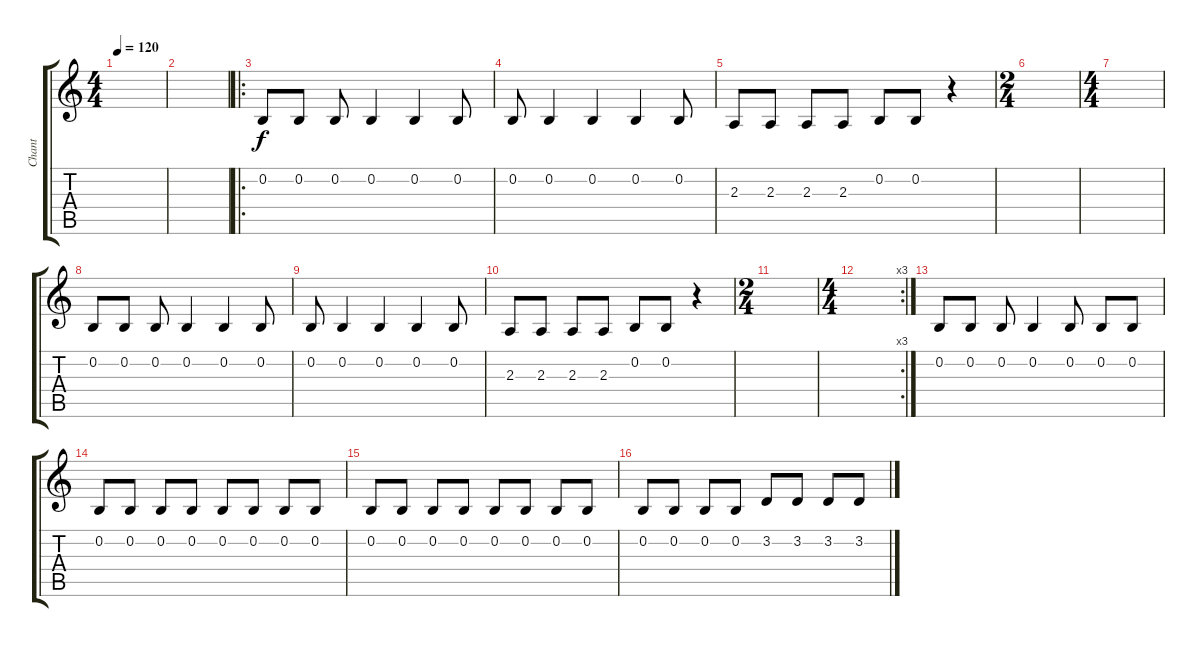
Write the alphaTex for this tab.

\track ("Chant" "Chant") {instrument harmonica}
\staff {score tabs}
\tuning (E4 B3 G3 D3 A2 E2) {hide}
\ts (4 4)
\tempo 120
\clef g2
\ks c
|
|
\ro
0.2.8 0.2.8 0.2.8 0.2.4 0.2.4 0.2.8 |
0.2.8 0.2.4 0.2.4 0.2.4 0.2.8 |
2.3.8 2.3.8 2.3.8 2.3.8 0.2.8 0.2.8 r.4 |
\ts (2 4)
|
\ts (4 4)
|
0.2.8 0.2.8 0.2.8 0.2.4 0.2.4 0.2.8 |
0.2.8 0.2.4 0.2.4 0.2.4 0.2.8 |
2.3.8 2.3.8 2.3.8 2.3.8 0.2.8 0.2.8 r.4 |
\ts (2 4)
|
\rc 3
\ts (4 4)
|
0.2.8 0.2.8 0.2.8 0.2.4 0.2.8 0.2.8 0.2.8 |
0.2.8 0.2.8 0.2.8 0.2.8 0.2.8 0.2.8 0.2.8 0.2.8 |
0.2.8 0.2.8 0.2.8 0.2.8 0.2.8 0.2.8 0.2.8 0.2.8 |
0.2.8 0.2.8 0.2.8 0.2.8 3.2.8 3.2.8 3.2.8 3.2.8
